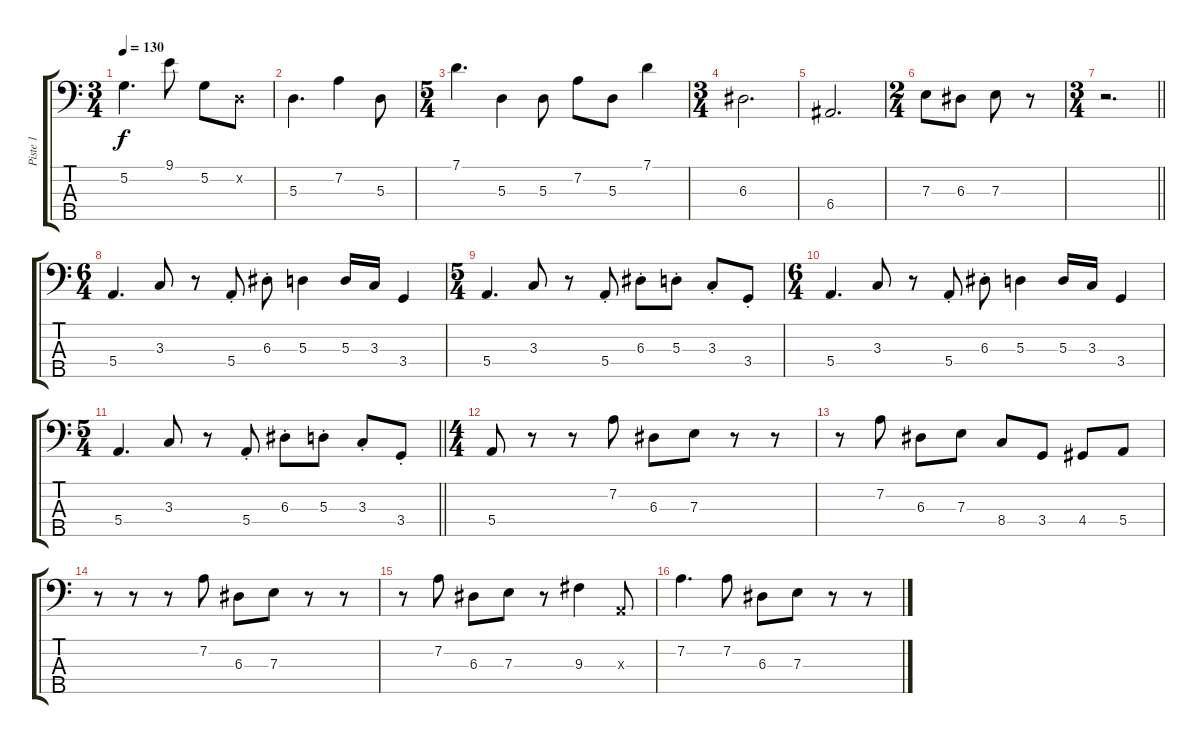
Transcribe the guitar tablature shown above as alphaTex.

\track ("Piste 1" "Piste 1") {mute instrument electricbassfinger}
\staff {score tabs}
\tuning (G2 D2 A1 E1 B0) {hide}
\ts (3 4)
\tempo 130
\clef f4
\ks c
5.2.4{d dy f} 9.1.8 5.2.8 0.2{x}.8 |
5.3.4{d} 7.2.4 5.3.8 |
\ts (5 4)
7.1.4{d} 5.3.4 5.3.8 7.2.8 5.3.8 7.1.4 |
\ts (3 4)
6.3.2{d} |
6.4.2{d} |
\ts (2 4)
7.3.8 6.3.8 7.3.8 r.8 |
\ts (3 4)
\barLineRight lightlight
r.2{d} |
\ts (6 4)
5.4.4{d} 3.3.8 r.8 5.4{st}.8 6.3{st}.8 5.3.4 5.3.16 3.3.16 3.4.4 |
\ts (5 4)
5.4.4{d} 3.3.8 r.8 5.4{st}.8 6.3{st}.8 5.3{st}.8 3.3{st}.8 3.4{st}.8 |
\ts (6 4)
5.4.4{d} 3.3.8 r.8 5.4{st}.8 6.3{st}.8 5.3.4 5.3.16 3.3.16 3.4.4 |
\ts (5 4)
\barLineRight lightlight
5.4.4{d} 3.3.8 r.8 5.4{st}.8 6.3{st}.8 5.3{st}.8 3.3{st}.8 3.4{st}.8 |
\ts (4 4)
5.4.8 r.8 r.8 7.2.8 6.3.8 7.3.8 r.8 r.8 |
r.8 7.2.8 6.3.8 7.3.8 8.4.8 3.4.8 4.4.8 5.4.8 |
r.8 r.8 r.8 7.2.8 6.3.8 7.3.8 r.8 r.8 |
r.8 7.2.8 6.3.8 7.3.8 r.8 9.3.4 0.3{x}.8 |
7.2.4{d} 7.2.8 6.3.8 7.3.8 r.8 r.8
